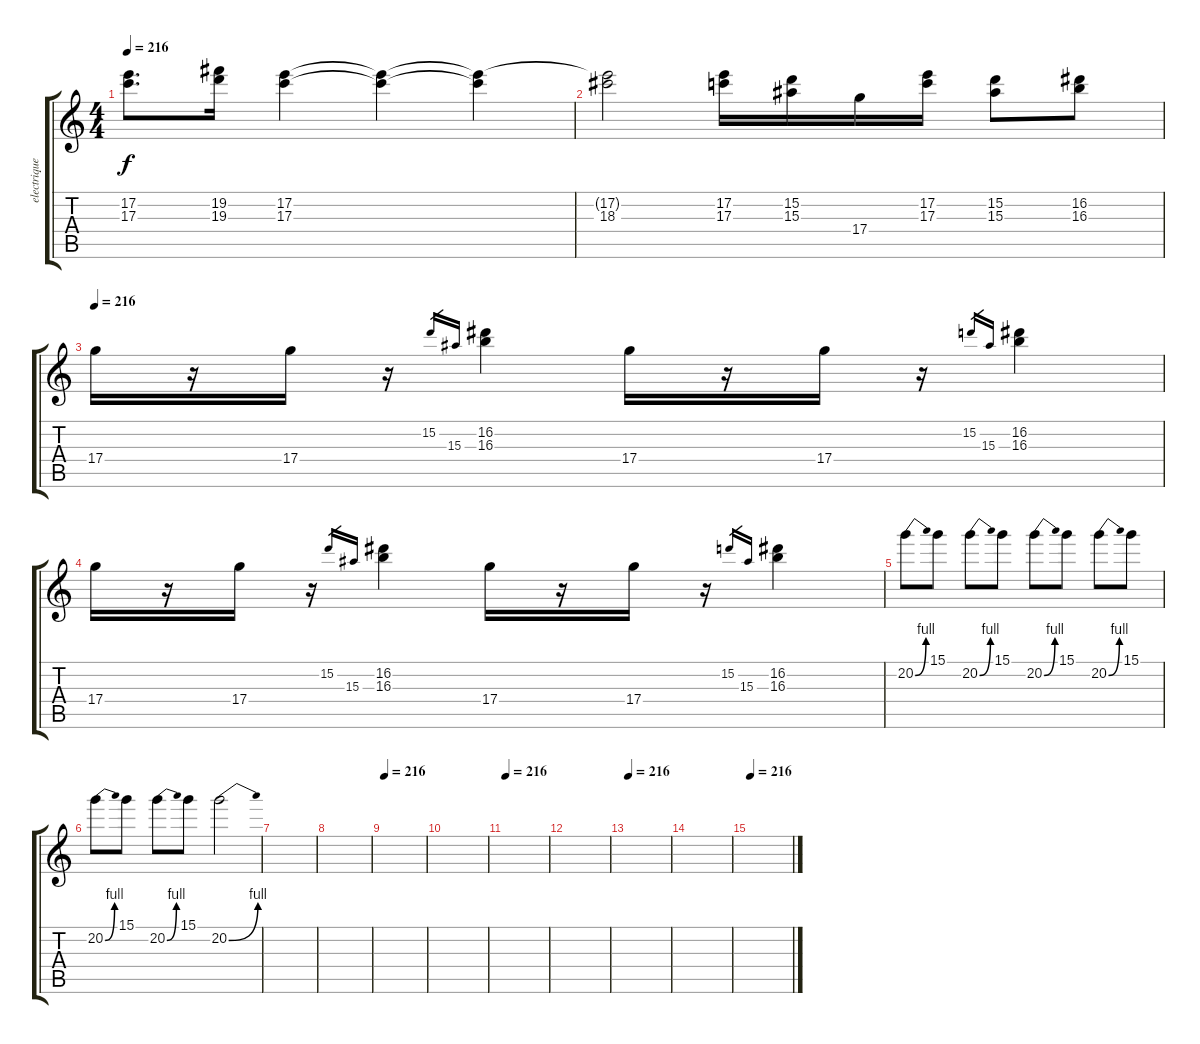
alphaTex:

\track ("electrique 3" "electrique") {instrument electricguitarclean}
\staff {score tabs}
\tuning (E4 B3 G3 D3 A2 E2) {hide}
\ts (4 4)
\tempo 216
\clef g2
\ks c
(17.2 17.3).8{d dy f} (19.2 19.3).16 (17.2 17.3).4 (17.2{t} 17.3{t}).4 (17.2{t} 17.3{t}).4 |
(17.2{t} 18.3).2 (17.2 17.3).16 (15.2 15.3).16 17.4.16 (17.2 17.3).16 (15.2 15.3).8 (16.2 16.3).8 |
\tempo 216
17.4.16{instrument distortionguitar} r.16 17.4.16 r.16 15.2.16{gr} 15.3.16{gr} (16.2 16.3).4 17.4.16 r.16 17.4.16 r.16 15.2.16{gr} 15.3.16{gr} (16.2 16.3).4 |
17.4.16 r.16 17.4.16 r.16 15.2.16{gr} 15.3.16{gr} (16.2 16.3).4 17.4.16 r.16 17.4.16 r.16 15.2.16{gr} 15.3.16{gr} (16.2 16.3).4 |
20.2{be (bend 0 0 60 4)}.8 15.1.8 20.2{be (bend 0 0 60 4)}.8 15.1.8 20.2{be (bend 0 0 60 4)}.8 15.1.8 20.2{be (bend 0 0 60 4)}.8 15.1.8 |
20.2{be (bend 0 0 60 4)}.8 15.1.8 20.2{be (bend 0 0 60 4)}.8 15.1.8 20.2{be (bend 0 0 60 4)}.2 |
|
|
\tempo 216
|
|
\tempo 216
|
|
\tempo 216
|
|
\tempo 216
